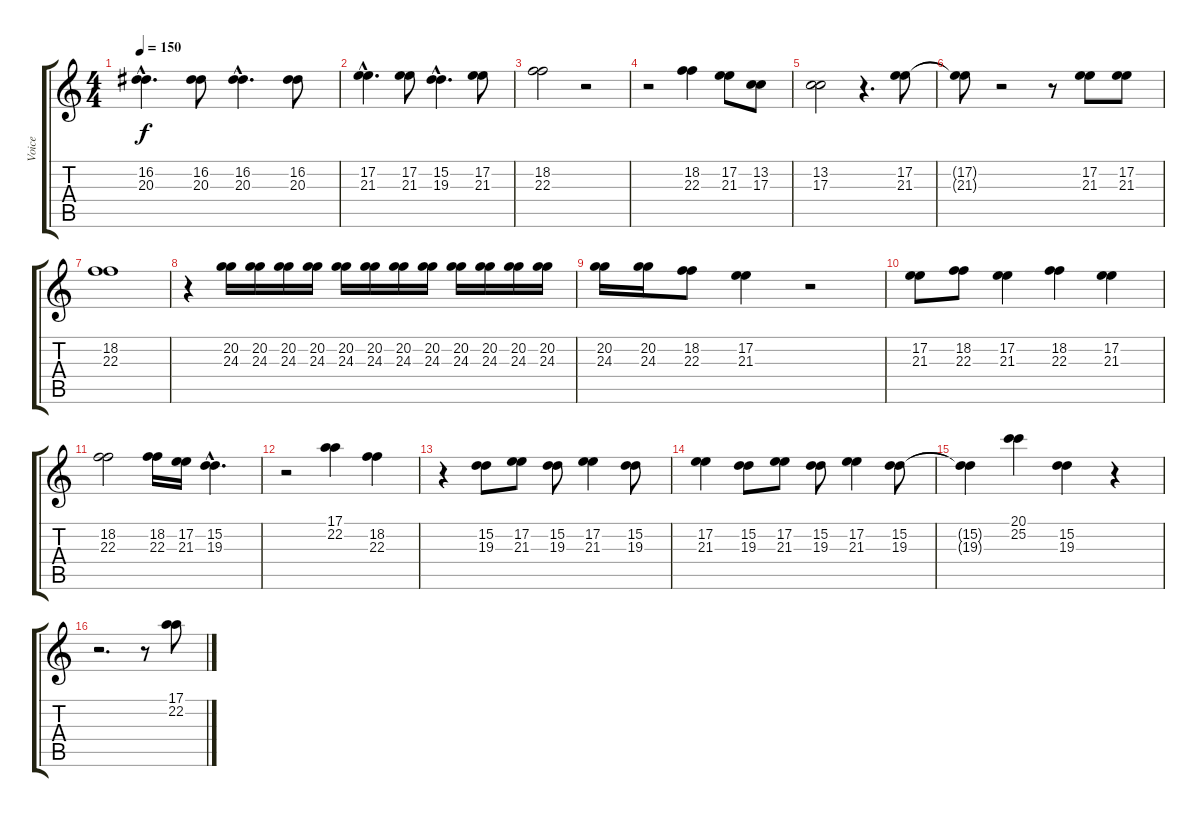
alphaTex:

\track ("Voice" "Voice") {instrument synthbrass1}
\staff {score tabs}
\tuning (E4 B3 G3 D3 A2 E2) {hide}
\ts (4 4)
\tempo 150
\clef g2
\ks c
(16.2{hac} 20.3{hac}).4{d dy f} (16.2 20.3).8 (16.2{hac} 20.3{hac}).4{d} (16.2 20.3).8 |
(17.2{hac} 21.3{hac}).4{d} (17.2 21.3).8 (15.2{hac} 19.3{hac}).4{d} (17.2 21.3).8 |
(18.2 22.3).2 r.2 |
r.2 (18.2 22.3).4 (17.2 21.3).8 (13.2 17.3).8 |
(13.2 17.3).2 r.4{d} (17.2 21.3).8 |
(17.2{t} 21.3{t}).8 r.2 r.8 (17.2 21.3).8 (17.2 21.3).8 |
(18.2 22.3).1 |
r.4 (20.2 24.3).16 (20.2 24.3).16 (20.2 24.3).16 (20.2 24.3).16 (20.2 24.3).16 (20.2 24.3).16 (20.2 24.3).16 (20.2 24.3).16 (20.2 24.3).16 (20.2 24.3).16 (20.2 24.3).16 (20.2 24.3).16 |
(20.2 24.3).16 (20.2 24.3).16 (18.2 22.3).8 (17.2 21.3).4 r.2 |
(17.2 21.3).8 (18.2 22.3).8 (17.2 21.3).4 (18.2 22.3).4 (17.2 21.3).4 |
(18.2 22.3).2 (18.2 22.3).16 (17.2 21.3).16 (15.2{hac} 19.3{hac}).4{d} |
r.2 (17.1 22.2).4 (18.2 22.3).4 |
r.4 (15.2 19.3).8 (17.2 21.3).8 (15.2 19.3).8 (17.2 21.3).4 (15.2 19.3).8 |
(17.2 21.3).4 (15.2 19.3).8 (17.2 21.3).8 (15.2 19.3).8 (17.2 21.3).4 (15.2 19.3).8 |
(15.2{t} 19.3{t}).4 (20.1 25.2).4 (15.2 19.3).4 r.4 |
r.2{d} r.8 (17.1 22.2).8
